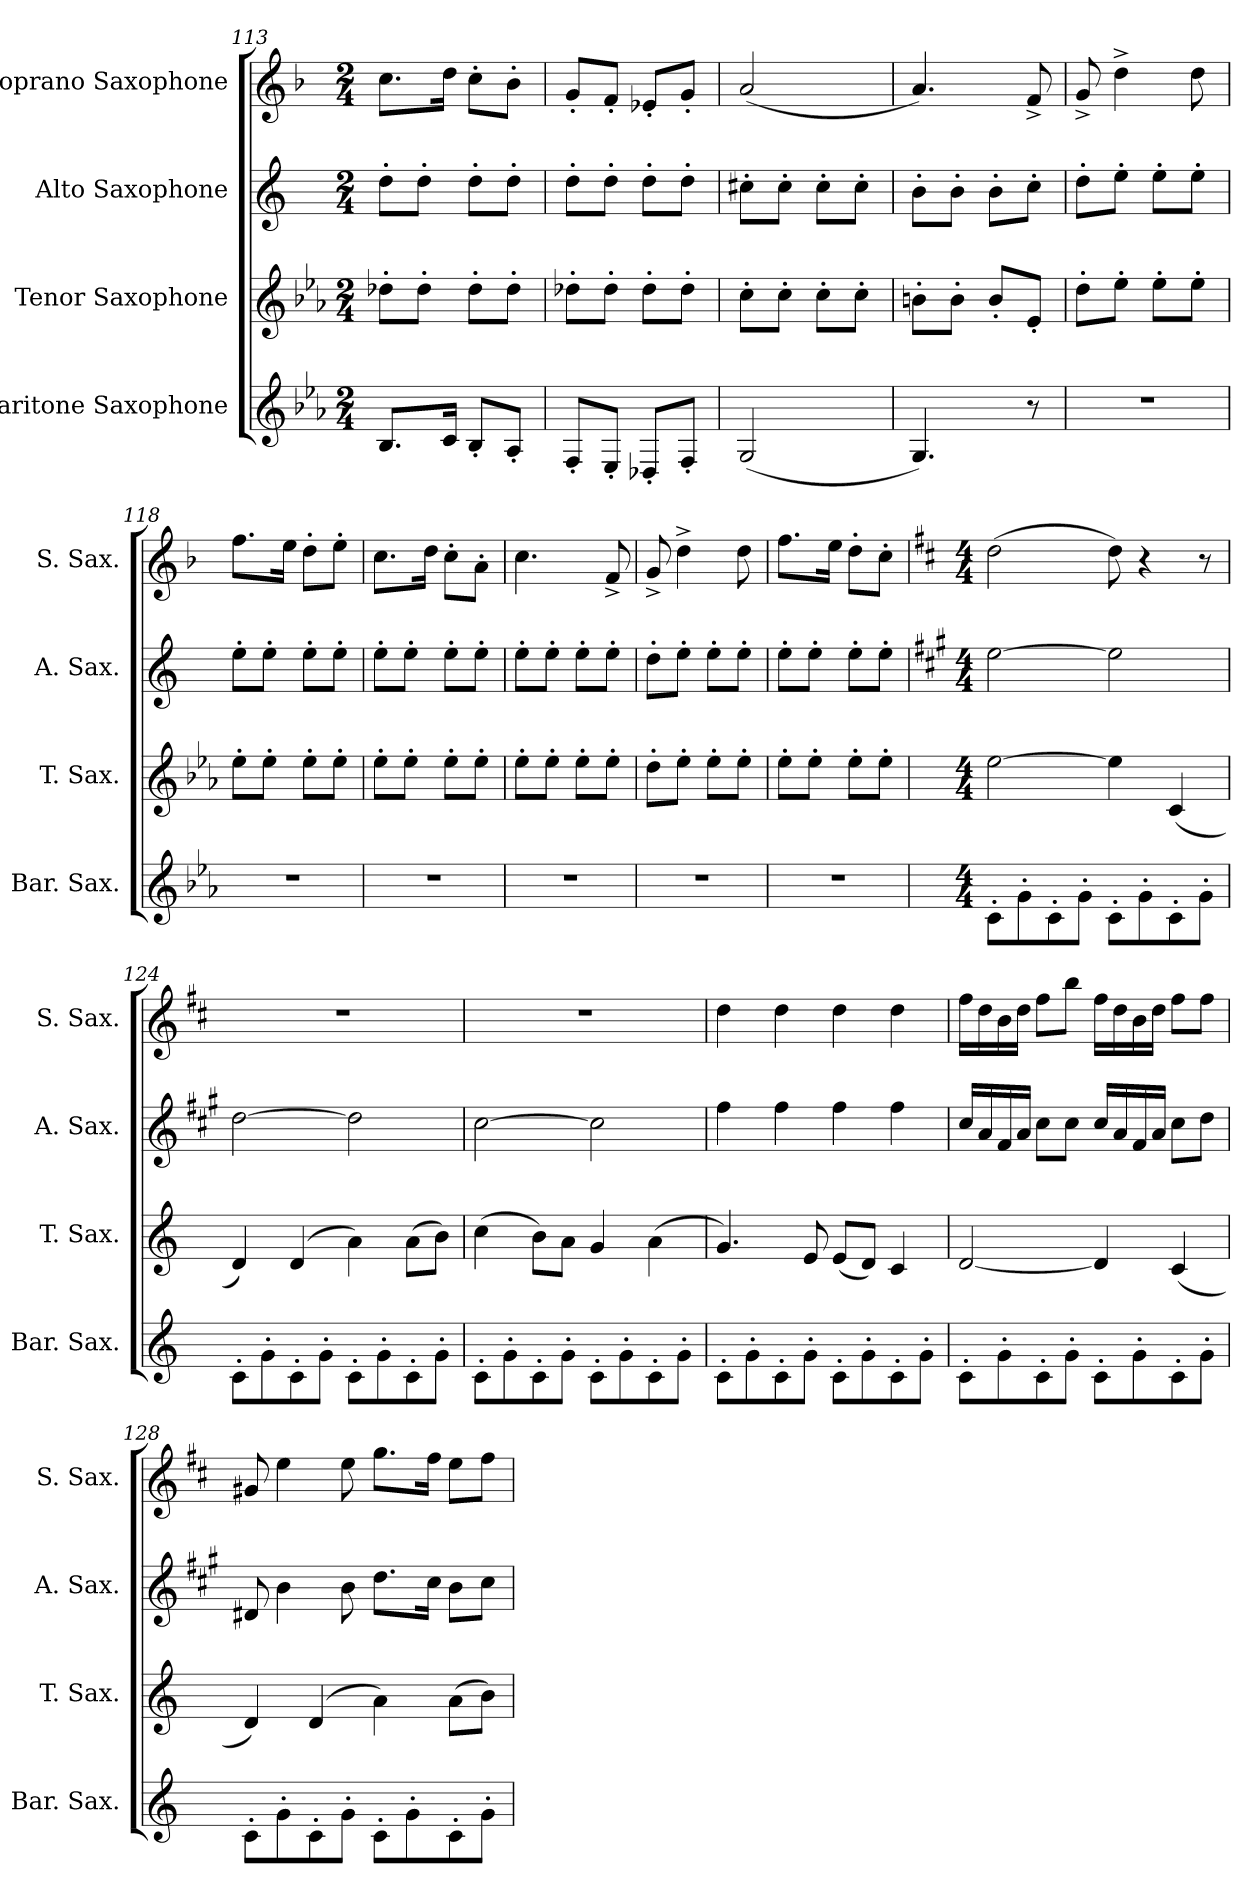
**kern	**kern	**kern	**kern
*part4	*part3	*part2	*part1
*staff4	*staff3	*staff2	*staff1
*I"Baritone Saxophone	*I"Tenor Saxophone	*I"Alto Saxophone	*I"Soprano Saxophone
*I'Bar. Sax.	*I'T. Sax.	*I'A. Sax.	*I'S. Sax.
*clefG2	*clefG2	*clefG2	*clefG2
*ITrd12c21	*ITrd8c14	*ITrd5c9	*ITrd1c2
*k[b-e-a-]	*k[b-e-a-]	*k[b-e-a-]	*k[b-e-a-]
*M2/4	*M2/4	*M2/4	*M2/4
=113	=113	=113	=113
8.BB-/L	8d-X'\L	8f'\L	8.b-\L
.	8d-'\J	8f'\J	.
16C/Jk	.	.	16cc\Jk
8BB-'/L	8d-'\L	8f'\L	8b-'\L
8AA-'/J	8d-'\J	8f'\J	8a-'\J
=114	=114	=114	=114
8FF'/L	8d-X'\L	8f'\L	8f'/L
8EE-'/J	8d-'\J	8f'\J	8e-'/J
8DD-X'/L	8d-'\L	8f'\L	8d-X'/L
8FF'/J	8d-'\J	8f'\J	8f'/J
!!LO:LB:g=z
=115	=115	=115	=115
(2GG/	8c'\L	8en'\L	(2g/
.	8c'\J	8e'\J	.
.	8c'\L	8e'\L	.
.	8c'\J	8e'\J	.
=116	=116	=116	=116
4.GG/)	8Bn'\L	8d'\L	4.g/)
.	8B'\J	8d'\J	.
.	8B'/L	8d'\L	.
8r	8E-'/J	8e-'\J	8e-^/
=117	=117	=117	=117
2r	8d'\L	8f'\L	8f^/
.	8e-'\J	8g'\J	4cc^\
.	8e-'\L	8g'\L	.
.	8e-'\J	8g'\J	8cc\
=118	=118	=118	=118
2r	8e-'\L	8g'\L	8.ee-\L
.	8e-'\J	8g'\J	.
.	.	.	16dd\Jk
.	8e-'\L	8g'\L	8cc'\L
.	8e-'\J	8g'\J	8dd'\J
=119	=119	=119	=119
2r	8e-'\L	8g'\L	8.b-\L
.	8e-'\J	8g'\J	.
.	.	.	16cc\Jk
.	8e-'\L	8g'\L	8b-'\L
.	8e-'\J	8g'\J	8g'\J
=120	=120	=120	=120
2r	8e-'\L	8g'\L	4.b-\
.	8e-'\J	8g'\J	.
.	8e-'\L	8g'\L	.
.	8e-'\J	8g'\J	8e-^/
=121	=121	=121	=121
2r	8d'\L	8f'\L	8f^/
.	8e-'\J	8g'\J	4cc^\
.	8e-'\L	8g'\L	.
.	8e-'\J	8g'\J	8cc\
!!LO:LB:g=z
=122	=122	=122	=122
2r	8e-'\L	8g'\L	8.ee-\L
.	8e-'\J	8g'\J	.
.	.	.	16dd\Jk
.	8e-'\L	8g'\L	8cc'\L
.	8e-'\J	8g'\J	8b-'\J
=123	=123	=123	=123
*k[]	*k[]	*k[]	*k[]
*M4/4	*M4/4	*M4/4	*M4/4
8C'\L	[2e\	[2g\	(2cc\
8G'\	.	.	.
8C'\	.	.	.
8G'\J	.	.	.
8C'\L	4e\]	2g\]	8cc\)
8G'\	.	.	4r
8C'\	(4C/	.	.
8G'\J	.	.	8r
=124	=124	=124	=124
8C'\L	4D/)	[2f\	1r
8G'\	.	.	.
8C'\	(4D/	.	.
8G'\J	.	.	.
8C'\L	4A\)	2f\]	.
8G'\	.	.	.
8C'\	(8A\L	.	.
8G'\J	8B\J)	.	.
=125	=125	=125	=125
8C'\L	(4c\	[2e\	1r
8G'\	.	.	.
8C'\	8B\L)	.	.
8G'\J	8A\J	.	.
8C'\L	4G/	2e\]	.
8G'\	.	.	.
8C'\	(4A\	.	.
8G'\J	.	.	.
=126	=126	=126	=126
8C'\L	4.G/)	4a\	4cc\
8G'\	.	.	.
8C'\	.	4a\	4cc\
8G'\J	8E/	.	.
8C'\L	(8E/L	4a\	4cc\
8G'\	8D/J)	.	.
8C'\	4C/	4a\	4cc\
8G'\J	.	.	.
!!LO:PB:g=z
=127	=127	=127	=127
8C'\L	[2D/	16e/LL	16ee\LL
.	.	16c/	16cc\
8G'\	.	16A/	16a\
.	.	16c/JJ	16cc\JJ
8C'\	.	8e\L	8ee\L
8G'\J	.	8e\J	8aa\J
8C'\L	4D/]	16e/LL	16ee\LL
.	.	16c/	16cc\
8G'\	.	16A/	16a\
.	.	16c/JJ	16cc\JJ
8C'\	(4C/	8e\L	8ee\L
8G'\J	.	8f\J	8ee\J
=128	=128	=128	=128
8C'\L	4D/)	8F#X/	8f#X/
8G'\	.	4d\	4dd\
8C'\	(4D/	.	.
8G'\J	.	8d\	8dd\
8C'\L	4A\)	8.f\L	8.ff\L
8G'\	.	.	.
.	.	16e\Jk	16ee\Jk
8C'\	(8A\L	8d\L	8dd\L
8G'\J	8B\J)	8e\J	8ee\J
=	=	=	=
*-	*-	*-	*-
